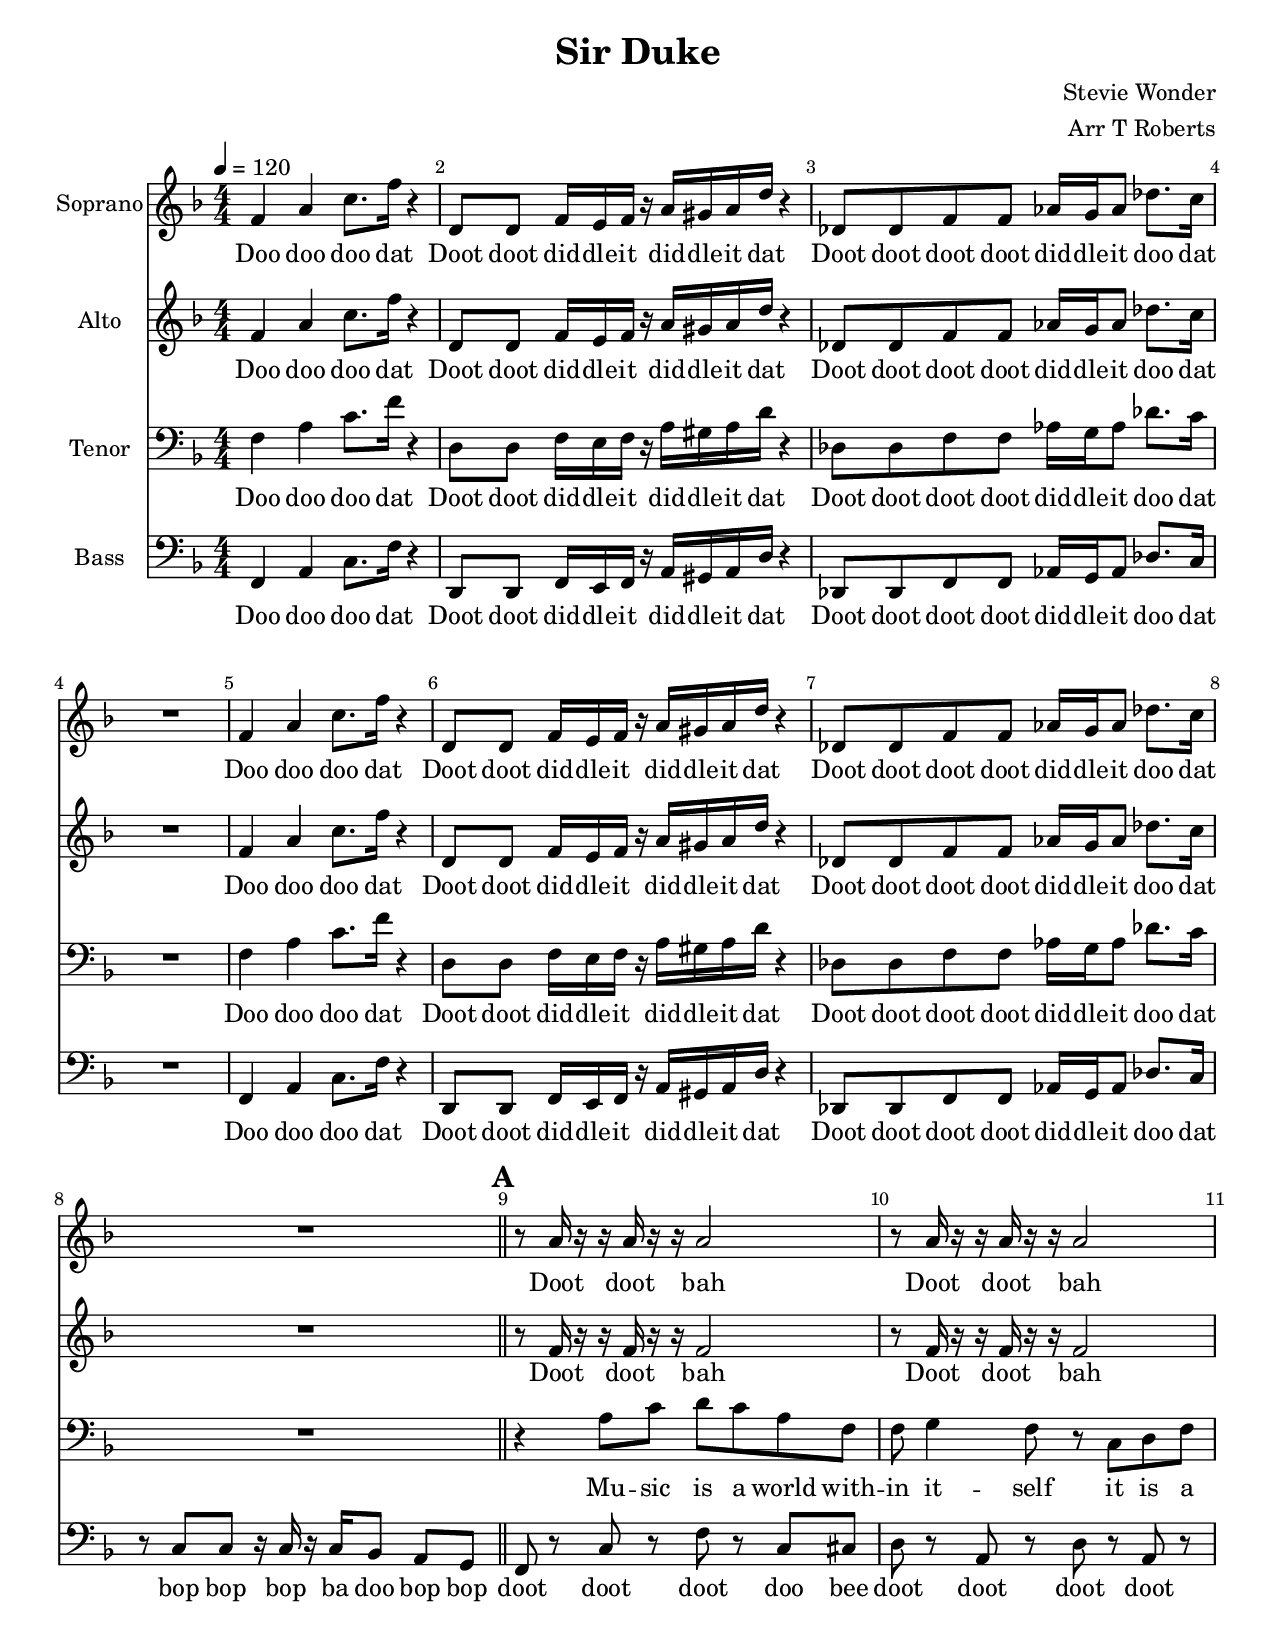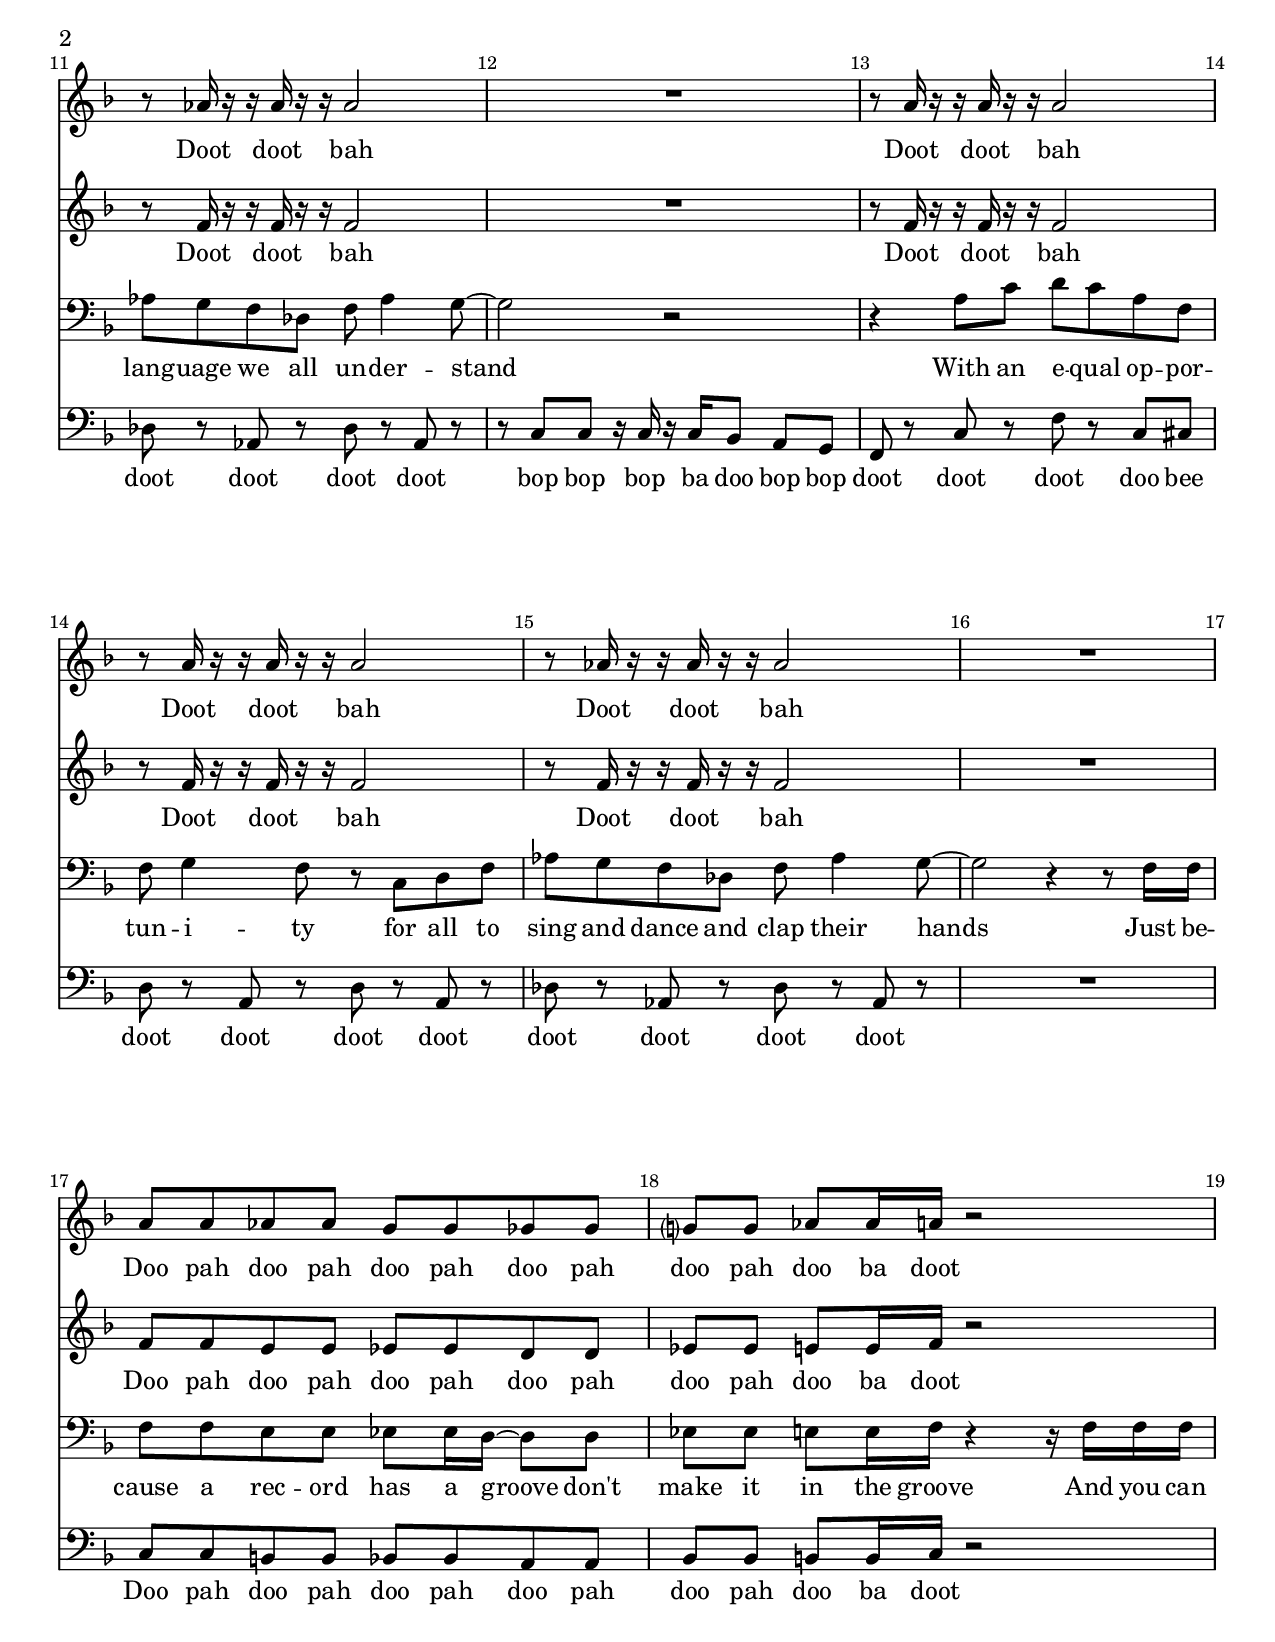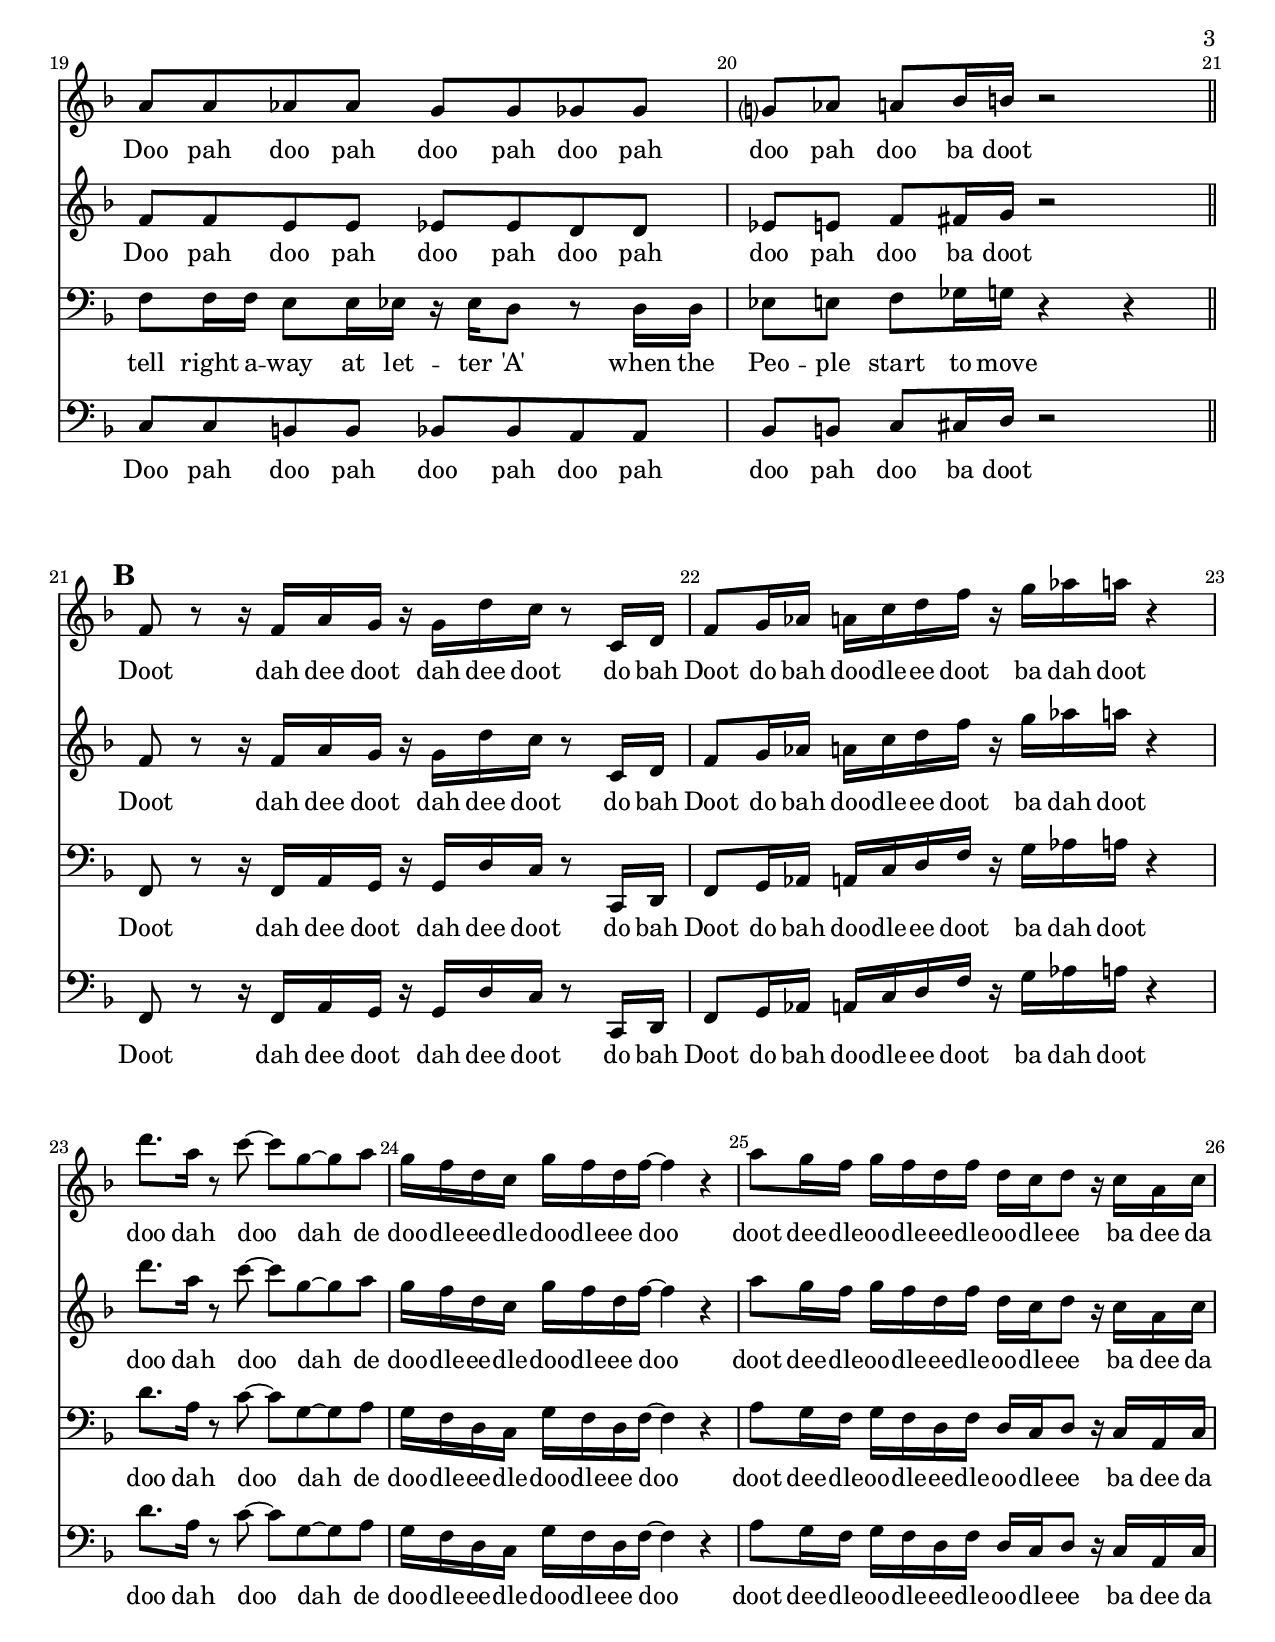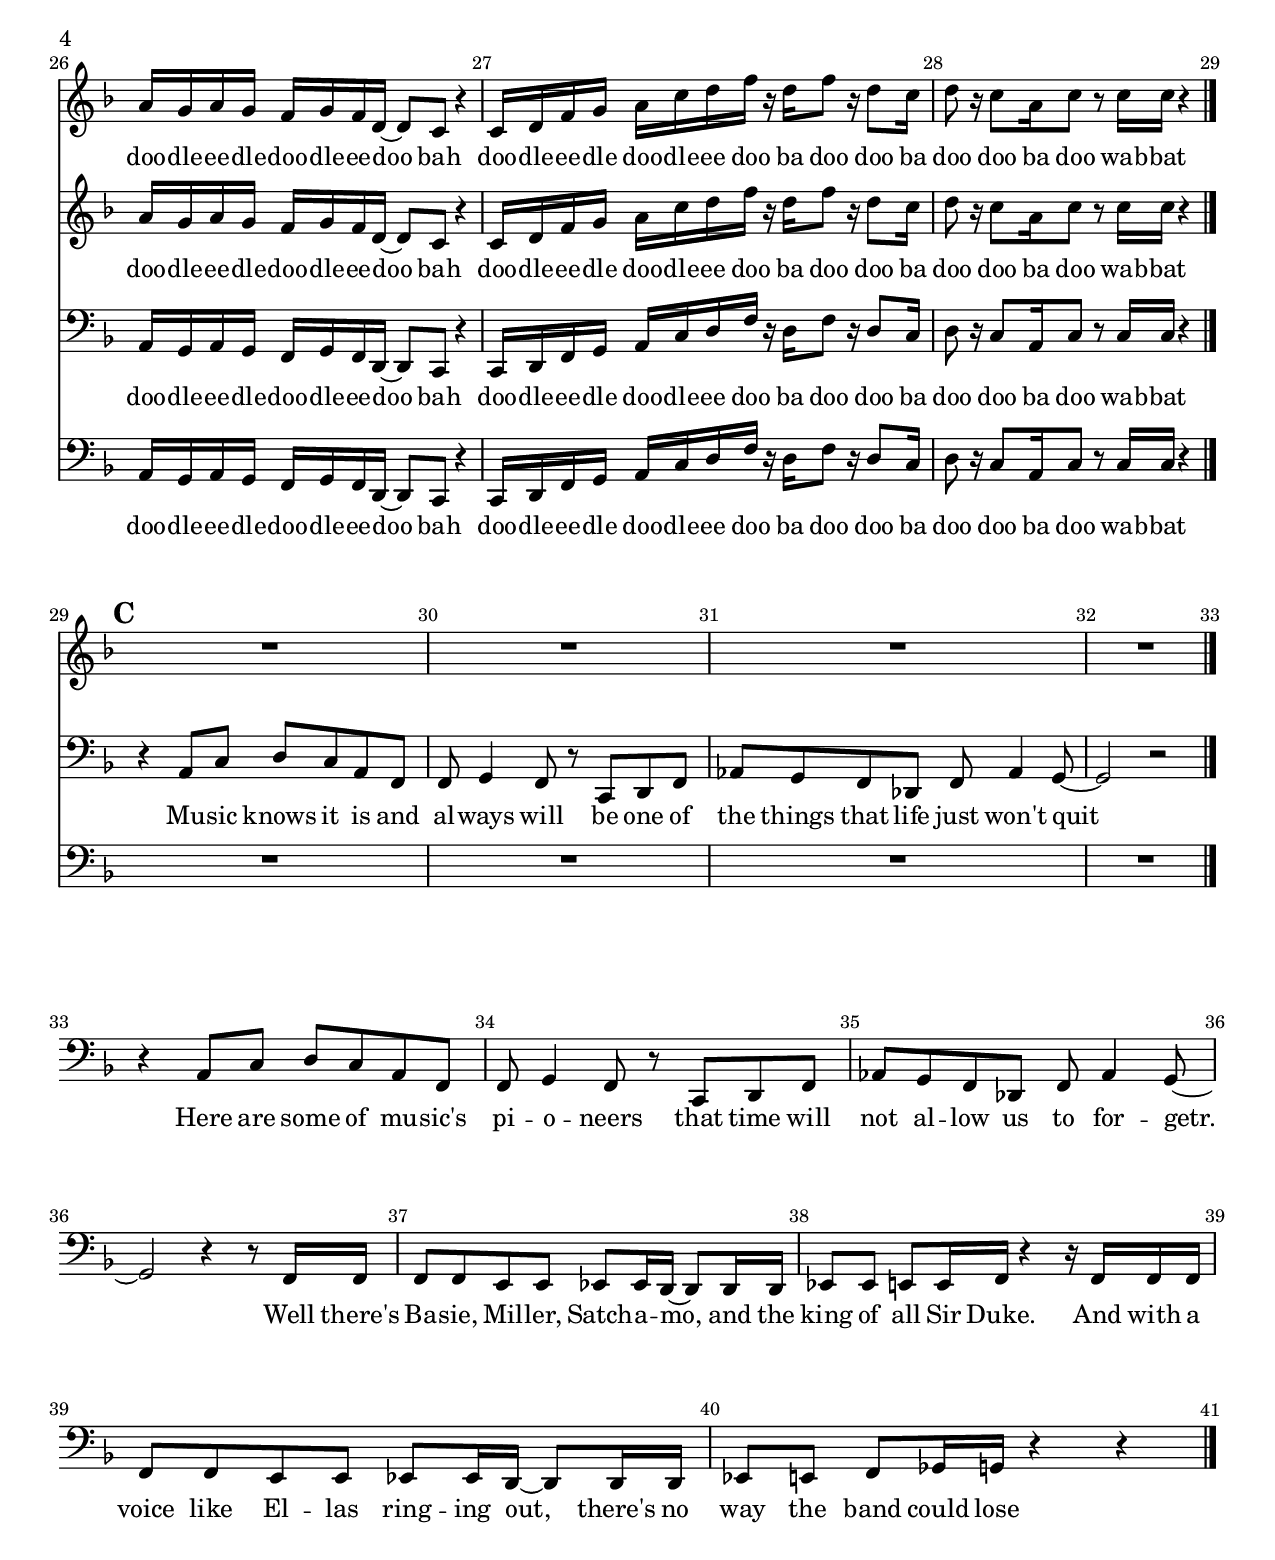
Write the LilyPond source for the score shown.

\version "2.18.1"
\include "english.ly"

#(set-default-paper-size "letter" )

\paper {
    #(set-default-paper-size "letter" )
    #(set-paper-size "letter" )
    ragged-last-bottom = ##t
}

\header {
    title = "Sir Duke"
    composer = "Stevie Wonder"
    arranger = "Arr T Roberts"
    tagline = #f
}

common = {
    \numericTimeSignature 
    \override Score.BarNumber #'break-visibility = #all-visible
    \override Score.BarNumber #'self-alignment-X = #0
    \override Score.BarNumber #'self-alignment-Y = #1
    \override MultiMeasureRest #'expand-limit = #1
    \set Score.markFormatter = #format-mark-box-letters
    \key f \major
    \time 4/4
    \tempo 4 = 120
}


spacing = {
    s1*8 \bar "||" \mark \default
    s1*12 \bar "||" \mark \default
    s1*8 \bar "||" \mark \default
    \bar "|."
}


introN = {
    f4 a c8. f16 r4 |
    d,8 d f16 e f r a16 gs a d16 r4 |
    df,8 df f f af16 g af8 df8. c16 |
    R1 |

    f,4 a c8. f16 r4 |
    d,8 d f16 e f r a16 gs a d16 r4 |
    df,8 df f f af16 g af8 df8. c16 |
    R1 |
}

introW = \lyricmode {
    Doo doo doo dat
    Doot doot did -- dle -- it did -- dle -- it dat 
    Doot doot doot doot did -- dle -- it doo dat

    Doo doo doo dat
    Doot doot did -- dle -- it did -- dle -- it dat 
    Doot doot doot doot did -- dle -- it doo dat
}


breakN = {
    f8 r8   r16 f a g   r g d' c  r8 c,16 d |
    f8 g16 af   a c d f  r g af a r4 |
    d8. a16   r8 c8~c8 g8~g8 a8 |
    g16 f d c  g' f d f~f4 r4 |

    a8 g16 f   g f d f  d c d8   r16 c a c |
    a16 g a g   f g f d~d8 c8  r4 |
    c16 d f g  a c d f   r d f8 r16 d8 c16 |
    d8 r16 c8 a16 c8 r8 c16 c r4 |
}

breakW = \lyricmode {
    Doot dah dee doot dah dee doot  do bah
    Doot do bah doo -- dle -- ee doot ba dah doot 
    doo dah doo dah de doo -- dle -- ee -- dle -- doo -- dle -- ee doo
    doot dee -- dle -- oo -- dle -- ee -- dle -- oo -- dle -- ee
       ba dee da doo -- dle -- ee -- dle -- doo -- dle -- ee -- doo bah
    doo -- dle -- ee -- dle doo -- dle -- ee doo ba doo  doo ba doo doo ba doo
    wab -- bat
}



%                                       
%  ___  ___  _ __  _ __ __ _ _ __   ___  
% / __|/ _ \| '_ \| '__/ _` | '_ \ / _ \ 
% \__ \ (_) | |_) | | | (_| | | | | (_) |
% |___/\___/| .__/|_|  \__,_|_| |_|\___/ 
%          |_|                          
%

soprano = \relative c' {
    \clef treble 
    \common
    \set Staff.midiInstrument = #"flute"

    \introN

    \bar "||"

    r8 a16 r r a r r a2 |
    r8 a16 r r a r r a2 |
    r8 af16 r r af r r af2 |
    R1 |

    r8 a16 r r a r r a2 |
    r8 a16 r r a r r a2 |
    r8 af16 r r af r r af2 |
    R1 |

    % Just because 

    a8 a af af g g gf gf |
    g?8 g af af16 a16 r2 |
    a8 a af af g g gf gf |
    g?8 af a bf16 b16 r2 |

    \bar "||"

    % You can feel it ...




    \breakN

    R1 |
    R1 |
    R1 |
    R1 |

    \bar "|."
}

soplyrics = \lyricmode {
    \introW

    Doot doot bah
    Doot doot bah
    Doot doot bah

    Doot doot bah
    Doot doot bah
    Doot doot bah

    % Just because

    Doo pah doo pah doo pah doo pah
    doo pah doo ba doot
    Doo pah doo pah doo pah doo pah
    doo pah doo ba doot

    \breakW
}

%         _ _        
%    __ _| | |_ ___  
%   / _` | | __/ _ \ 
%  | (_| | | || (_) |
%   \__,_|_|\__\___/ 
%                    

alto = \relative c' {
    \clef treble 
    \common
    \set Staff.midiInstrument = #"clarinet"

    \introN

    \bar "||"

    r8 f,16 r r f r r f2 |
    r8 f16 r r f r r f2 |
    r8 f16 r r f r r f2 |
    R1 |

    r8 f16 r r f r r f2 |
    r8 f16 r r f r r f2 |
    r8 f16 r r f r r f2 |
    R1 |

    % Just because 

    f8 f e e ef ef d d   |
    ef8 ef e e16 f16 r2 |
    f8 f e e ef ef d d   |
    ef8 e f fs16 g16 r2 |

    \bar "||"

    \breakN

    \bar "|."
}

altolyrics = \lyricmode {
    \introW

    Doot doot bah
    Doot doot bah
    Doot doot bah

    Doot doot bah
    Doot doot bah
    Doot doot bah

    Doo pah doo pah doo pah doo pah
    doo pah doo ba doot
    Doo pah doo pah doo pah doo pah
    doo pah doo ba doot

    \breakW
}

% 
%  _                        
% | |_ ___ _ __   ___  _ __ 
% | __/ _ \ '_ \ / _ \| '__|
% | ||  __/ | | | (_) | |   
%  \__\___|_| |_|\___/|_|   
%                           
% 

tenor = { \relative c {
    \clef bass
    \common
    \set Staff.midiInstrument = #"trombone"

    \introN

    \bar "||"

    r4 a8 c d c a f |
    f8 g4 f8 r c d f |
    af8 g f df f af4 g8~ |
    g2 r2 |

    r4 a8 c d c a f |
    f8 g4 f8 r c d f |
    af8 g f df f af4 g8~ |
    g2 r4 r8 f16 f |

    f8 f e e ef ef16 d16~d8 d |
    ef ef e e16 f16 r4 r16 f f f | 
    f8 f16 f16 e8 e16 ef16 r ef d8 r8 d16 d |
    ef8  e f8 gf16 g16 r4 r4 |

    \bar "||"

    } \relative c, { \breakN 

    r4 a8 c d c a f |
    f8 g4 f8 r c d f |
    af8 g f df f af4 g8~ |
    g2 r2 |

    r4 a8 c d c a f |
    f8 g4 f8 r c d f |
    af8 g f df f af4 g8~ |
    g2 r4 r8 f16 f |

    f8 f e e ef ef16 d16~d8 d16 d16 |
    ef8 ef e e16 f16 r4 r16 f f f | 
    f8 f e e ef ef16 d16~d8 d16 d16 |
    ef8  e f8 gf16 g16 r4 r4 |
    

    \bar "|."
}}


tenorlyrics = \lyricmode {
    \introW

    Mu -- sic is a world with --
    in it -- self  it is a 
    lang -- uage we all un -- der --
    stand

    With an e -- qual op -- por --
    tun -- i -- ty for all to
    sing and dance and clap their
    hands

    Just be -- cause a rec -- ord has a groove don't
    make it in the groove
    And you can tell right a -- way at let -- ter 'A' when the
    Peo -- ple start to move

    \breakW

    Mu -- sic knows it is and
    al -- ways will be one of 
    the things that life just won't 
    quit
    Here are some of mu  --  sic's 
    pi  --  o  --  neers that time will
    not al -- low us to for  --  getr.
    Well there's Ba  --  sie, Mil -- ler, Satch  --  a  --  mo,
    and the king of all Sir Duke.
    And with a voice like El -- las ring -- ing out,
    there's no way the band could lose
}

% Chorus 1
% They can feel it all o--ver
% They can feel it all o--ver people
% They can feel it all o--ver
% They can feel it all o--ver people GO!

% Chorus 2-3-4
% You can feel it all o--ver
% You can feel it all o--ver people
% You can feel it all o--ver
% You can feel it all o--ver people GO!
% Chorus 5
% Everybody all o--ver people GO!

%  
%   _                   
%  | |__   __ _ ___ ___ 
%  | '_ \ / _` / __/ __|
%  | |_) | (_| \__ \__ \
%  |_.__/ \__,_|___/___/
%                       
%  

bass = { \relative c,  {
    \clef bass
    \common
    \set Staff.midiInstrument = #"tuba"

    %%% \introN

    f4 a c8. f16 r4 |
    d,8 d f16 e f r a16 gs a d16 r4 |
    df,8 df f f af16 g af8 df8. c16 |
    R1 |

    f,4 a c8. f16 r4 |
    d,8 d f16 e f r a16 gs a d16 r4 |
    df,8 df f f af16 g af8 df8. c16 |
    r8 c8 c8 r16 c16 r c bf8 a8 g8 |

    \bar "||"

    f8 r c' r f r c cs |
    d8 r a r d r a r |
    df8 r af r df r af r |
    r8 c8 c8 r16 c16 r c bf8 a8 g8 |

    f8 r c' r f r c cs |
    d8 r a r d r a r |
    df8 r af r df r af r |
    R1 |

    % Just because 

    c8 c b b bf bf a a |
    bf8 bf b b16 c16 r2 |
    c8 c b b bf bf a a |
    bf8 b c cs16 d16 r2 |

    \bar "||"

    } \relative c, { \breakN

    R1 |
    R1 |
    R1 |
    R1 |

    \bar "|."
}}

basslyrics = \lyricmode {
    \introW

    bop bop bop ba doo bop bop

    doot doot doot doo bee
    doot doot doot doot
    doot doot doot doot
    bop bop bop ba doo bop bop

    doot doot doot doo bee
    doot doot doot doot
    doot doot doot doot
    %% bop bop bop ba doo bop bop

    % Just because...

    Doo pah doo pah doo pah doo pah
    doo pah doo ba doot
    Doo pah doo pah doo pah doo pah
    doo pah doo ba doot


    \breakW
}


\score {
    <<
        \new Voice = "soprano" <<
            \set Staff.instrumentName = #"Soprano"
            \spacing
            \soprano
        >>
        \new Lyrics \lyricsto soprano \soplyrics

        \new Voice = "alto" <<
            \set Staff.instrumentName = #"Alto"
            \spacing
            \alto
        >>
        \new Lyrics \lyricsto alto \altolyrics

        \new Voice = "tenor" <<
            \set Staff.instrumentName = #"Tenor"
            \spacing
            \tenor
        >>
        \new Lyrics \lyricsto tenor \tenorlyrics

        \new Voice = "bass" <<
            \set Staff.instrumentName = #"Bass"
            \spacing
            \bass
        >>
        \new Lyrics \lyricsto bass \basslyrics
    >>
        \midi { }
    \layout { }
}

